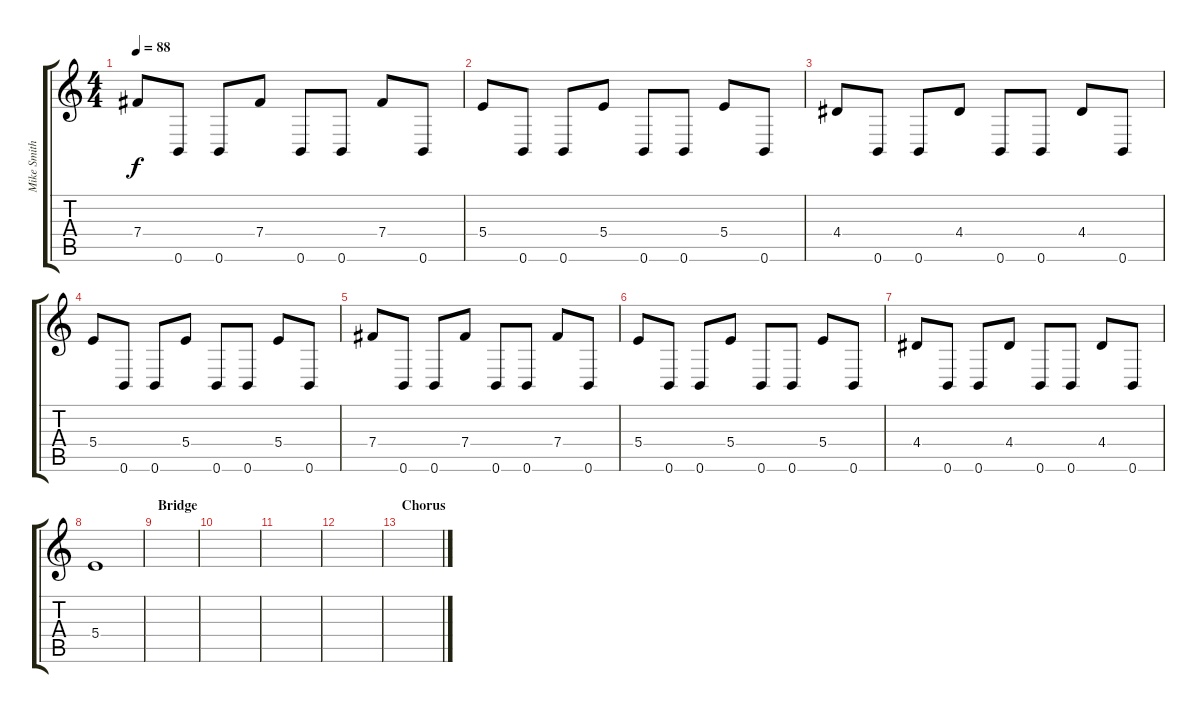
\track ("Mike Smith (1st Clean)" "Mike Smith") {instrument electricguitarclean}
\staff {score tabs}
\tuning (Db4 Ab3 E3 B2 Gb2 B1) {hide}
\ts (4 4)
\tempo 88
\clef g2
\ks c
7.4.8{dy f} 0.6.8 0.6.8 7.4.8 0.6.8 0.6.8 7.4.8 0.6.8 |
5.4.8 0.6.8 0.6.8 5.4.8 0.6.8 0.6.8 5.4.8 0.6.8 |
4.4.8 0.6.8 0.6.8 4.4.8 0.6.8 0.6.8 4.4.8 0.6.8 |
5.4.8 0.6.8 0.6.8 5.4.8 0.6.8 0.6.8 5.4.8 0.6.8 |
7.4.8 0.6.8 0.6.8 7.4.8 0.6.8 0.6.8 7.4.8 0.6.8 |
5.4.8 0.6.8 0.6.8 5.4.8 0.6.8 0.6.8 5.4.8 0.6.8 |
4.4.8 0.6.8 0.6.8 4.4.8 0.6.8 0.6.8 4.4.8 0.6.8 |
5.4.1 |
\section ("" "Bridge")
|
|
|
|
\section ("" "Chorus")
